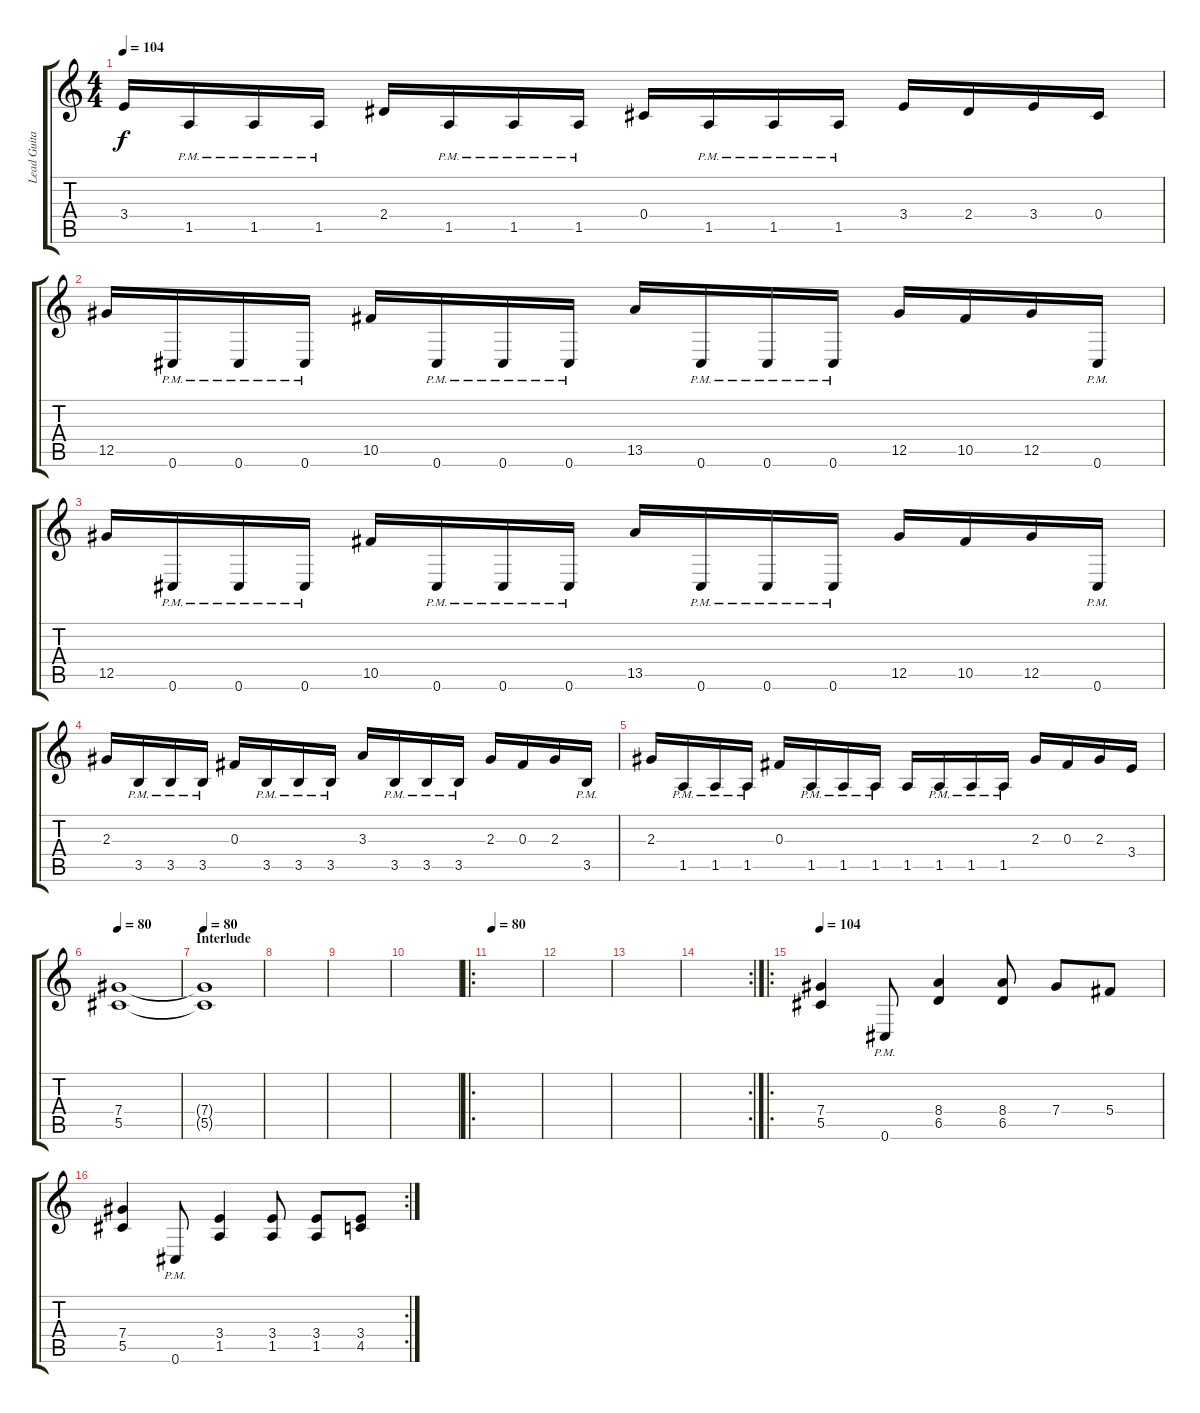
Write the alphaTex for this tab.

\track ("Lead Guitar" "Lead Guita") {instrument distortionguitar}
\staff {score tabs}
\tuning (Eb4 Bb3 Gb3 Db3 Ab2 Db2) {hide}
\ts (4 4)
\tempo 104
\clef g2
\ks c
3.4.16{dy f} 1.5{pm}.16 1.5{pm}.16 1.5{pm}.16 2.4.16 1.5{pm}.16 1.5{pm}.16 1.5{pm}.16 0.4.16 1.5{pm}.16 1.5{pm}.16 1.5{pm}.16 3.4.16 2.4.16 3.4.16 0.4.16 |
12.5.16{balance 14} 0.6{pm}.16 0.6{pm}.16 0.6{pm}.16 10.5.16 0.6{pm}.16 0.6{pm}.16 0.6{pm}.16 13.5.16 0.6{pm}.16 0.6{pm}.16 0.6{pm}.16 12.5.16 10.5.16 12.5.16 0.6{pm}.16 |
12.5.16 0.6{pm}.16 0.6{pm}.16 0.6{pm}.16 10.5.16 0.6{pm}.16 0.6{pm}.16 0.6{pm}.16 13.5.16 0.6{pm}.16 0.6{pm}.16 0.6{pm}.16 12.5.16 10.5.16 12.5.16 0.6{pm}.16 |
2.3.16 3.5{pm}.16 3.5{pm}.16 3.5{pm}.16 0.3.16 3.5{pm}.16 3.5{pm}.16 3.5{pm}.16 3.3.16 3.5{pm}.16 3.5{pm}.16 3.5{pm}.16 2.3.16 0.3.16 2.3.16 3.5{pm}.16 |
2.3.16 1.5{pm}.16 1.5{pm}.16 1.5{pm}.16 0.3.16 1.5{pm}.16 1.5{pm}.16 1.5{pm}.16 1.5.16 1.5{pm}.16 1.5{pm}.16 1.5{pm}.16 2.3.16 0.3.16 2.3.16 3.4.16 |
\tempo 80
(7.4 5.5).1{volume 0} |
\section ("" "Interlude")
\tempo 80
(7.4{t} 5.5{t}).1 |
|
|
|
\ro
\tempo 80
|
|
|
\rc 2
|
\ro
\tempo 104
(7.4 5.5).4{volume 16 instrument distortionguitar} 0.6{pm}.8 (8.4 6.5).4 (8.4 6.5).8 7.4.8 5.4.8 |
\rc 2
(7.4 5.5).4 0.6{pm}.8 (3.4 1.5).4 (3.4 1.5).8 (3.4 1.5).8 (3.4 4.5).8
